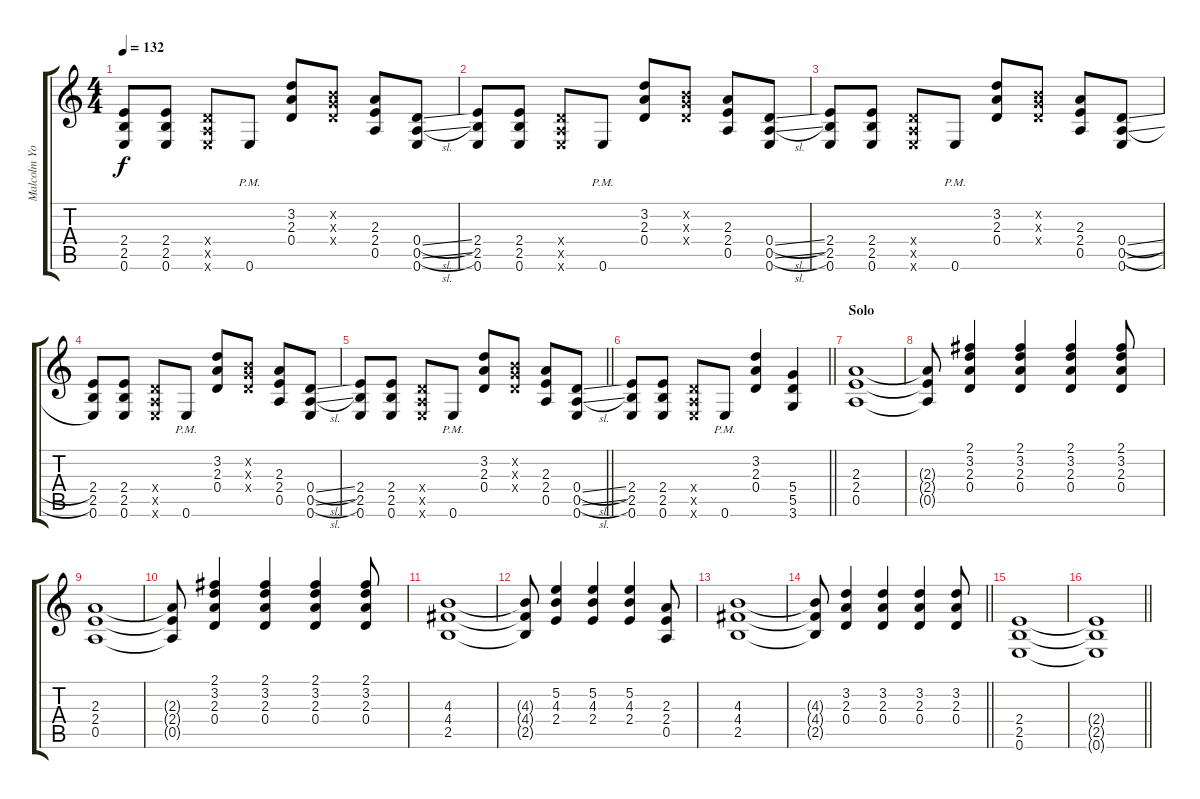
\track ("Malcolm Young" "Malcolm Yo") {instrument overdrivenguitar}
\staff {score tabs}
\tuning (E4 B3 G3 D3 A2 E2) {hide}
\ts (4 4)
\tempo 132
\clef g2
\ks c
(2.4 2.5 0.6).8{dy f} (2.4 2.5 0.6).8 (0.4{x} 0.5{x} 0.6{x}).8 0.6{pm}.8 (3.2 2.3 0.4).8 (0.2{x} 0.3{x} 0.4{x}).8 (2.3 2.4 0.5).8 (0.4{sl} 0.5{sl} 0.6).8 |
(2.4 2.5 0.6).8 (2.4 2.5 0.6).8 (0.4{x} 0.5{x} 0.6{x}).8 0.6{pm}.8 (3.2 2.3 0.4).8 (0.2{x} 0.3{x} 0.4{x}).8 (2.3 2.4 0.5).8 (0.4{sl} 0.5{sl} 0.6).8 |
(2.4 2.5 0.6).8 (2.4 2.5 0.6).8 (0.4{x} 0.5{x} 0.6{x}).8 0.6{pm}.8 (3.2 2.3 0.4).8 (0.2{x} 0.3{x} 0.4{x}).8 (2.3 2.4 0.5).8 (0.4{sl} 0.5{sl} 0.6).8 |
(2.4 2.5 0.6).8 (2.4 2.5 0.6).8 (0.4{x} 0.5{x} 0.6{x}).8 0.6{pm}.8 (3.2 2.3 0.4).8 (0.2{x} 0.3{x} 0.4{x}).8 (2.3 2.4 0.5).8 (0.4{sl} 0.5{sl} 0.6).8 |
\barLineRight lightlight
(2.4 2.5 0.6).8 (2.4 2.5 0.6).8 (0.4{x} 0.5{x} 0.6{x}).8 0.6{pm}.8 (3.2 2.3 0.4).8 (0.2{x} 0.3{x} 0.4{x}).8 (2.3 2.4 0.5).8 (0.4{sl} 0.5{sl} 0.6).8 |
\barLineRight lightlight
(2.4 2.5 0.6).8 (2.4 2.5 0.6).8 (0.4{x} 0.5{x} 0.6{x}).8 0.6{pm}.8 (3.2 2.3 0.4).4 (5.4 5.5 3.6).4 |
\section ("" "Solo")
(2.3 2.4 0.5).1 |
(2.3{t} 2.4{t} 0.5{t}).8 (2.1 3.2 2.3 0.4).4 (2.1 3.2 2.3 0.4).4 (2.1 3.2 2.3 0.4).4 (2.1 3.2 2.3 0.4).8 |
(2.3 2.4 0.5).1 |
(2.3{t} 2.4{t} 0.5{t}).8 (2.1 3.2 2.3 0.4).4 (2.1 3.2 2.3 0.4).4 (2.1 3.2 2.3 0.4).4 (2.1 3.2 2.3 0.4).8 |
(4.3 4.4 2.5).1 |
(4.3{t} 4.4{t} 2.5{t}).8 (5.2 4.3 2.4).4 (5.2 4.3 2.4).4 (5.2 4.3 2.4).4 (2.3 2.4 0.5).8 |
(4.3 4.4 2.5).1 |
\barLineRight lightlight
(4.3{t} 4.4{t} 2.5{t}).8 (3.2 2.3 0.4).4 (3.2 2.3 0.4).4 (3.2 2.3 0.4).4 (3.2 2.3 0.4).8 |
\section ("" " ")
(2.4 2.5 0.6).1 |
\barLineRight lightlight
(2.4{t} 2.5{t} 0.6{t}).1
